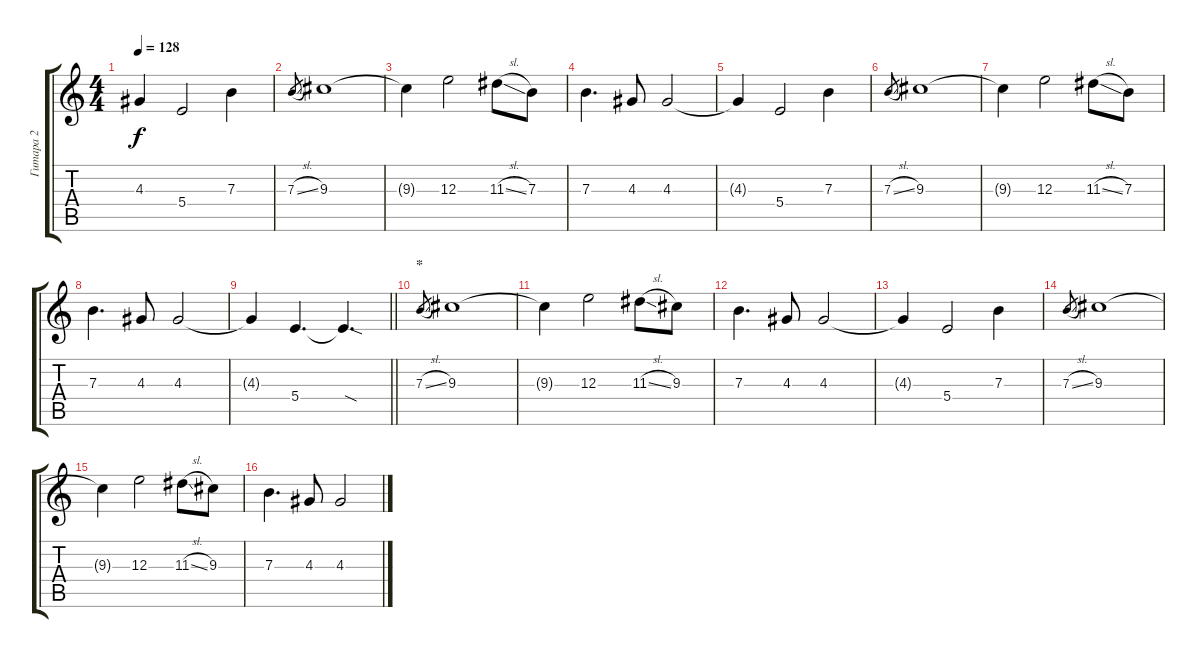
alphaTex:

\track ("Гитара 2" "Гитара 2") {instrument distortionguitar}
\staff {score tabs}
\tuning (Db4 Ab3 E3 B2 Gb2 Db2) {hide}
\ts (4 4)
\tempo 128
\clef g2
\ks c
4.3{t}.4{dy f} 5.4.2 7.3.4 |
7.3{sl}.8{gr} 9.3.1 |
9.3{t}.4 12.3.2 11.3{sl}.8 7.3.8 |
7.3.4{d} 4.3.8 4.3.2 |
4.3{t}.4 5.4.2 7.3.4 |
7.3{sl}.8{gr} 9.3.1 |
9.3{t}.4 12.3.2 11.3{sl}.8 7.3.8 |
7.3.4{d} 4.3.8 4.3.2 |
\barLineRight lightlight
4.3{t}.4 5.4.4{d} 5.4{sod t}.4{d} |
\section ("" "*")
7.3{sl}.8{gr} 9.3.1 |
9.3{t}.4 12.3.2 11.3{sl}.8 9.3.8 |
7.3.4{d} 4.3.8 4.3.2 |
4.3{t}.4 5.4.2 7.3.4 |
7.3{sl}.8{gr} 9.3.1 |
9.3{t}.4 12.3.2 11.3{sl}.8 9.3.8 |
7.3.4{d} 4.3.8 4.3.2
